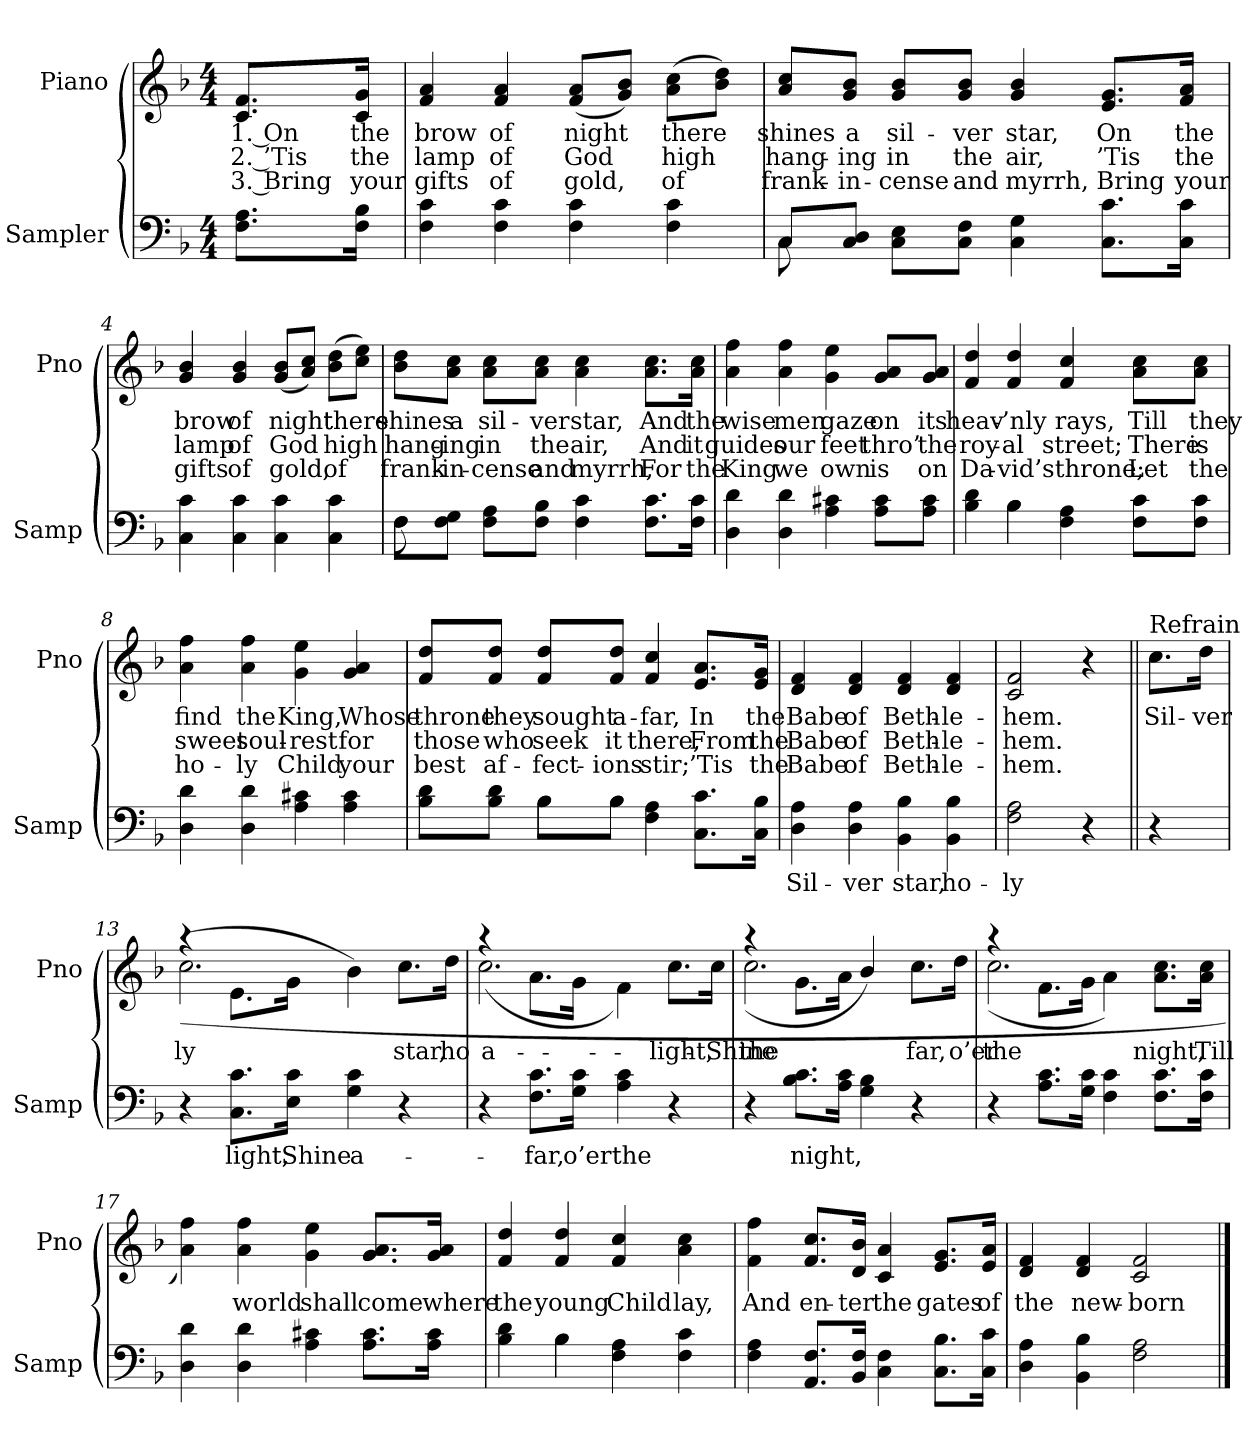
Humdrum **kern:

**kern	**text	**kern	**text	**text	**text
*part2	*part2	*part1	*part1	*part1	*part1
*staff2	*staff2	*staff1	*staff1	*staff1	*staff1
*I"Sampler	*	*I"Piano	*	*	*
*I'Samp	*	*I'Pno	*	*	*
*clefF4	*	*clefG2	*	*	*
*k[b-]	*	*k[b-]	*	*	*
*F:	*	*F:	*	*	*
*M4/4	*	*M4/4	*	*	*
=1	=1	=1	=1	=1	=1
8.F\ 8.A\L	.	8.c/ 8.f/L	1. On	2. ’Tis	3. Bring
16F\ 16B-\Jk	.	16c/ 16g/Jk	the	the	your
=2	=2	=2	=2	=2	=2
4F 4c	.	4f 4a	brow	lamp	gifts
4F 4c	.	4f 4a	of	of	of
4F 4c	.	(8f/ 8a/L	night	God	gold,
.	.	8g/ 8b-/J)	.	.	.
4F 4c	.	(8a\ 8cc\L	there	high	of
.	.	8b-\ 8dd\J)	.	.	.
=3	=3	=3	=3	=3	=3
*^	*	*	*	*	*
8C/L	8C	.	8a/ 8cc/L	shines	hang-	frank-
8C/ 8D/J	2..ryy	.	8g/ 8b-/J	a	-ing	-in-
8C\ 8E\L	.	.	8g/ 8b-/L	sil-	in	-cense
8C\ 8F\J	.	.	8g/ 8b-/J	-ver	the	and
4C 4G	.	.	4g 4b-	star,	air,	myrrh,
8.C\ 8.c\L	.	.	8.e/ 8.g/L	On	’Tis	Bring
16C\ 16c\Jk	.	.	16f/ 16a/Jk	the	the	your
*v	*v	*	*	*	*	*
=4	=4	=4	=4	=4	=4
4C 4c	.	4g 4b-	brow	lamp	gifts
4C 4c	.	4g 4b-	of	of	of
4C 4c	.	(8g/ 8b-/L	night	God	gold,
.	.	8a/ 8cc/J)	.	.	.
4C 4c	.	(8b-\ 8dd\L	there	high	of
.	.	8cc\ 8ee\J)	.	.	.
=5	=5	=5	=5	=5	=5
*^	*	*	*	*	*
8F\L	8F	.	8b-\ 8dd\L	shines	hang-	frank-
8F\ 8G\J	2..ryy	.	8a\ 8cc\J	a	-ing	-in-
8F\ 8A\L	.	.	8a\ 8cc\L	sil-	in	-cense
8F\ 8B-\J	.	.	8a\ 8cc\J	-ver	the	and
4F 4c	.	.	4a 4cc	star,	air,	myrrh,
8.F\ 8.c\L	.	.	8.a\ 8.cc\L	And	And	For
16F\ 16c\Jk	.	.	16a\ 16cc\Jk	the	it	the
*v	*v	*	*	*	*	*
=6	=6	=6	=6	=6	=6
4D 4d	.	4a 4ff	wise	guides	King
4D 4d	.	4a 4ff	men	our	we
4A 4c#X	.	4g 4ee	gaze	feet	own
8A\ 8c#\L	.	8g/ 8a/L	on	thro’	is
8A\ 8c#\J	.	8g/ 8a/J	its	the	on
=7	=7	=7	=7	=7	=7
*^	*	*	*	*	*
4B- 4d	4ryy	.	4f 4dd	heav-	roy-	Da-
4B-\	4B-	.	4f 4dd	-’nly	-al	-vid’s
4F 4A	2ryy	.	4f 4cc	rays,	street;	throne;
8F\ 8c\L	.	.	8a\ 8cc\L	Till	There	Let
8F\ 8c\J	.	.	8a\ 8cc\J	they	is	the
*v	*v	*	*	*	*	*
=8	=8	=8	=8	=8	=8
4D 4d	.	4a 4ff	find	sweet	ho-
4D 4d	.	4a 4ff	the	soul-	-ly
4A 4c#X	.	4g 4ee	King,	-rest	Child
4A 4c#	.	4g 4a	Whose	for	your
=9	=9	=9	=9	=9	=9
*^	*	*	*	*	*
8B-\ 8d\L	4ryy	.	8f/ 8dd/L	throne	those	best
8B-\ 8d\J	.	.	8f/ 8dd/J	they	who	af-
8B-\L	8B-\L	.	8f/ 8dd/L	sought	seek	-fect-
8B-\J	8B-\J	.	8f/ 8dd/J	a-	it	-ions
4F 4A	2ryy	.	4f 4cc	-far,	there,	stir;
8.C\ 8.c\L	.	.	8.e/ 8.a/L	In	From	’Tis
16C\ 16B-\Jk	.	.	16e/ 16g/Jk	the	the	the
*v	*v	*	*	*	*	*
=10	=10	=10	=10	=10	=10
4D 4A	Sil-	4d 4f	Babe	Babe	Babe
4D 4A	-ver	4d 4f	of	of	of
4BB- 4B-	star,	4d 4f	Beth-	Beth-	Beth-
4BB- 4B-	ho-	4d 4f	-le-	-le-	-le-
=11	=11	=11	=11	=11	=11
2F 2A	-ly	2c 2f	-hem.	-hem.	-hem.
4r	.	4r	.	.	.
=12||	=12||	=12||	=12||	=12||	=12||
!	!	!LO:TX:t=Refrain	!	!	!
4r	.	8.cc\L	Sil-	.	.
.	.	16dd\Jk	-ver	.	.
=13	=13	=13	=13	=13	=13
*	*	*^	*	*	*
4r	.	(4r	(2.cc	-ly	.	.
8.C\ 8.c\L	light,	8.e\L	.	.	.	.
16E\ 16c\Jk	Shine	16g\Jk	.	.	.	.
4G 4c	a-	4b-\)	.	.	.	.
4r	.	8.cc\L	4ryy	star,	.	.
.	.	16dd\Jk	.	ho-	.	.
=14	=14	=14	=14	=14	=14	=14
4r	.	4r	(2.cc	a-	.	.
8.F\ 8.c\L	-far,	8.a\L	.	.	.	.
16G\ 16c\Jk	o’er	16g\Jk	.	.	.	.
4A 4c	the	4f\)	.	.	.	.
4r	.	8.cc\L	4ryy	light,	.	.
.	.	16cc\Jk	.	Shine	.	.
=15	=15	=15	=15	=15	=15	=15
4r	.	4r	(2.cc	the	.	.
8.B-\ 8.c\L	night,	8.g\L	.	.	.	.
16A\ 16c\Jk	.	16a\Jk	.	.	.	.
4G 4B-	.	4b-)	.	.	.	.
4r	.	8.cc\L	4ryy	-far,	.	.
.	.	16dd\Jk	.	o’er	.	.
=16	=16	=16	=16	=16	=16	=16
4r	.	4r	(2.cc	the	.	.
8.A\ 8.c\L	.	8.f\L	.	.	.	.
16G\ 16c\Jk	.	16g\Jk	.	.	.	.
4F 4c	.	4a\)	.	.	.	.
8.F\ 8.c\L	.	8.a\ 8.cc\L	4ryy	night,	.	.
16F\ 16c\Jk	.	16a\ 16cc\Jk	.	Till	.	.
*	*	*v	*v	*	*	*
=17	=17	=17	=17	=17	=17
4D 4d	.	4a 4ff)	.	.	.
4D 4d	.	4a 4ff	world	.	.
4A 4c#X	.	4g 4ee	shall	.	.
8.A\ 8.c#\L	.	8.g/ 8.a/L	come	.	.
16A\ 16c#\Jk	.	16g/ 16a/Jk	where	.	.
=18	=18	=18	=18	=18	=18
*^	*	*	*	*	*
4B- 4d	4ryy	.	4f 4dd	the	.	.
4B-\	4B-	.	4f 4dd	young	.	.
4F 4A	2ryy	.	4f 4cc	Child	.	.
4F 4c	.	.	4a 4cc	lay,	.	.
*v	*v	*	*	*	*	*
=19	=19	=19	=19	=19	=19
4F 4A	.	4f 4ff	And	.	.
8.AA/ 8.F/L	.	8.f/ 8.cc/L	en-	.	.
16BB-/ 16F/Jk	.	16d/ 16b-/Jk	-ter	.	.
4C 4F	.	4c 4a	the	.	.
8.C\ 8.B-\L	.	8.e/ 8.g/L	gates	.	.
16C\ 16c\Jk	.	16e/ 16a/Jk	of	.	.
=20	=20	=20	=20	=20	=20
4D 4A	.	4d 4f	the	.	.
4BB- 4B-	.	4d 4f	new-	.	.
2F 2A	.	2c 2f	-born	.	.
==	==	==	==	==	==
*-	*-	*-	*-	*-	*-
